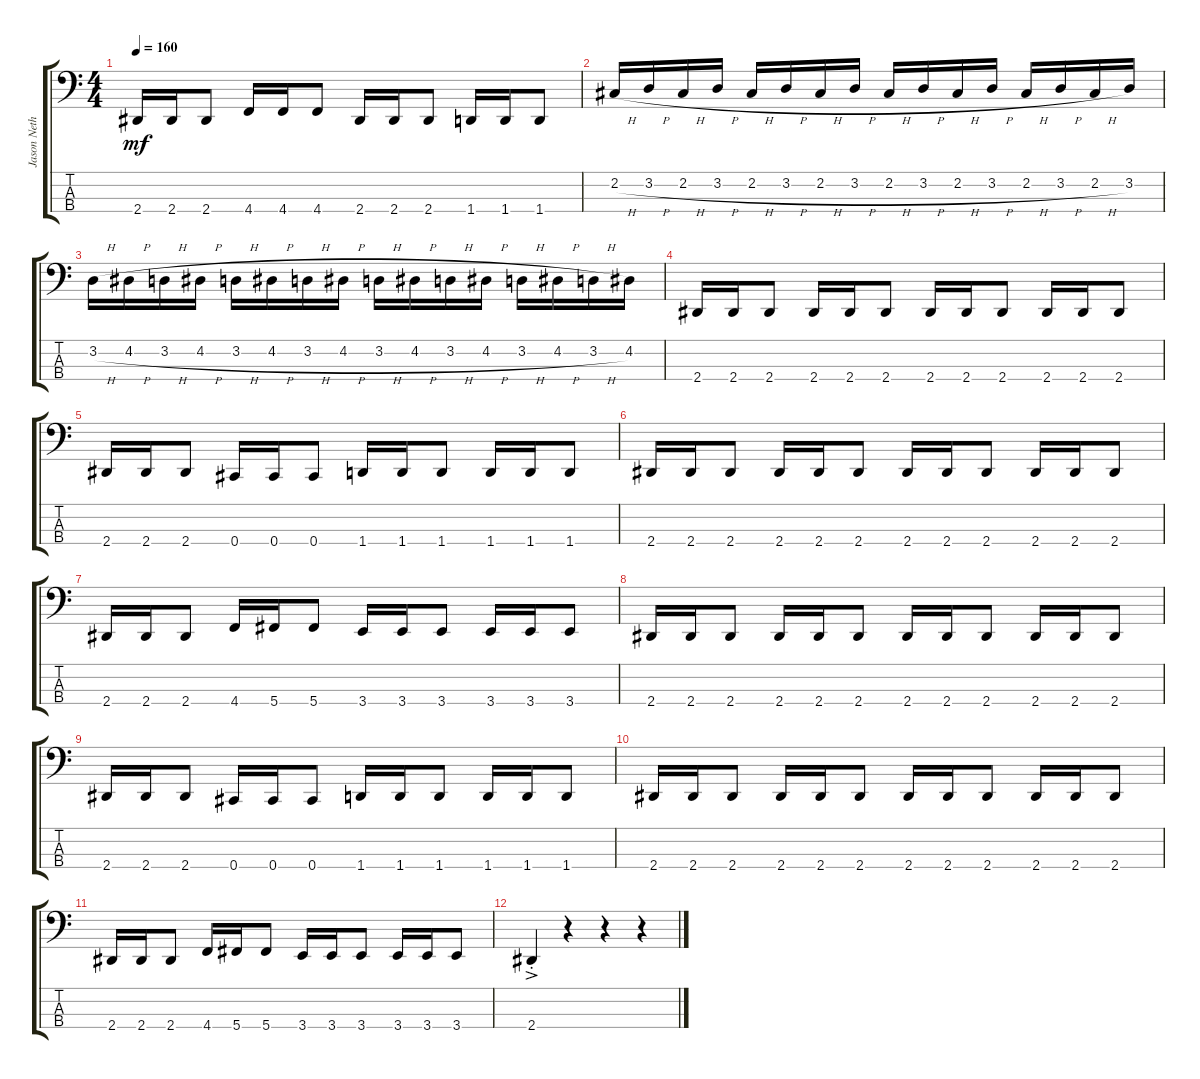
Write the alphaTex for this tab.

\track ("Jason Netherton" "Jason Neth") {instrument electricbassfinger}
\staff {score tabs}
\tuning (E2 B1 Gb1 Db1) {hide}
\ts (4 4)
\tempo 160
\clef f4
\ks c
2.4.16{dy mf} 2.4.16 2.4.8 4.4.16 4.4.16 4.4.8 2.4.16 2.4.16 2.4.8 1.4.16 1.4.16 1.4.8 |
2.2{h}.16 3.2{h}.16 2.2{h}.16 3.2{h}.16 2.2{h}.16 3.2{h}.16 2.2{h}.16 3.2{h}.16 2.2{h}.16 3.2{h}.16 2.2{h}.16 3.2{h}.16 2.2{h}.16 3.2{h}.16 2.2{h}.16 3.2.16 |
3.2{h}.16 4.2{h}.16 3.2{h}.16 4.2{h}.16 3.2{h}.16 4.2{h}.16 3.2{h}.16 4.2{h}.16 3.2{h}.16 4.2{h}.16 3.2{h}.16 4.2{h}.16 3.2{h}.16 4.2{h}.16 3.2{h}.16 4.2.16 |
2.4.16 2.4.16 2.4.8 2.4.16 2.4.16 2.4.8 2.4.16 2.4.16 2.4.8 2.4.16 2.4.16 2.4.8 |
2.4.16 2.4.16 2.4.8 0.4.16 0.4.16 0.4.8 1.4.16 1.4.16 1.4.8 1.4.16 1.4.16 1.4.8 |
2.4.16 2.4.16 2.4.8 2.4.16 2.4.16 2.4.8 2.4.16 2.4.16 2.4.8 2.4.16 2.4.16 2.4.8 |
2.4.16 2.4.16 2.4.8 4.4.16 5.4.16 5.4.8 3.4.16 3.4.16 3.4.8 3.4.16 3.4.16 3.4.8 |
2.4.16 2.4.16 2.4.8 2.4.16 2.4.16 2.4.8 2.4.16 2.4.16 2.4.8 2.4.16 2.4.16 2.4.8 |
2.4.16 2.4.16 2.4.8 0.4.16 0.4.16 0.4.8 1.4.16 1.4.16 1.4.8 1.4.16 1.4.16 1.4.8 |
2.4.16 2.4.16 2.4.8 2.4.16 2.4.16 2.4.8 2.4.16 2.4.16 2.4.8 2.4.16 2.4.16 2.4.8 |
2.4.16 2.4.16 2.4.8 4.4.16 5.4.16 5.4.8 3.4.16 3.4.16 3.4.8 3.4.16 3.4.16 3.4.8 |
2.4{ac st}.4 r.4 r.4 r.4
